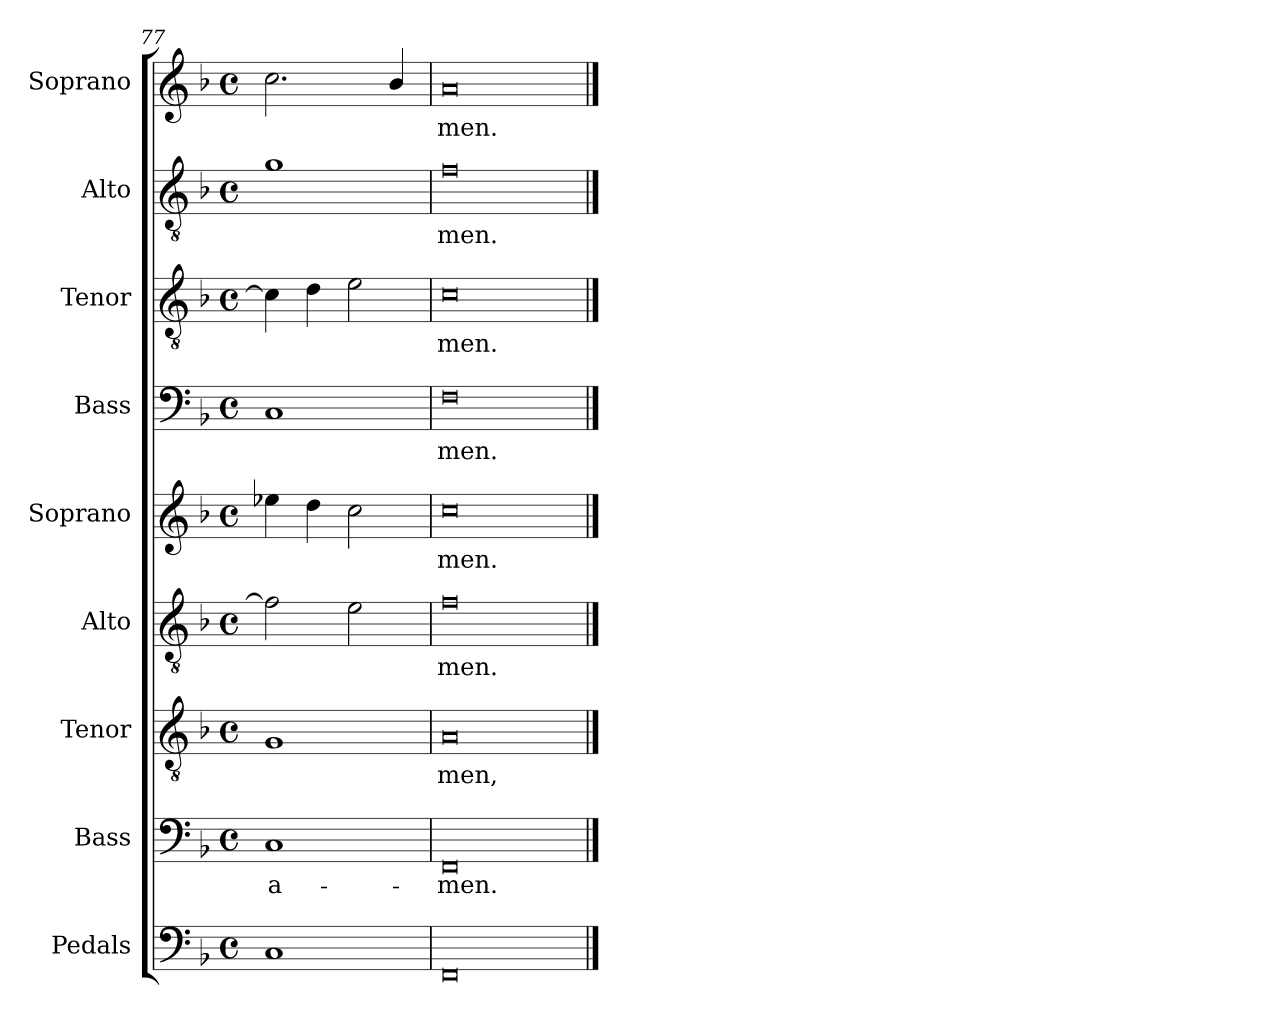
**kern	**kern	**text	**kern	**text	**kern	**text	**kern	**text	**kern	**text	**kern	**text	**kern	**text	**kern	**text
*part9	*part8	*part8	*part7	*part7	*part6	*part6	*part5	*part5	*part4	*part4	*part3	*part3	*part2	*part2	*part1	*part1
*staff9	*staff8	*staff8	*staff7	*staff7	*staff6	*staff6	*staff5	*staff5	*staff4	*staff4	*staff3	*staff3	*staff2	*staff2	*staff1	*staff1
*I"Pedals	*I"Bass	*	*I"Tenor	*	*I"Alto	*	*I"Soprano	*	*I"Bass	*	*I"Tenor	*	*I"Alto	*	*I"Soprano	*
*I'Ped.	*I'B.	*	*I'T.	*	*I'A.	*	*I'S.	*	*I'B.	*	*I'T.	*	*I'A.	*	*I'S.	*
*clefF4	*clefF4	*	*clefGv2	*	*clefGv2	*	*clefG2	*	*clefF4	*	*clefGv2	*	*clefGv2	*	*clefG2	*
*	*	*	*ITrd7c12	*	*ITrd7c12	*	*	*	*	*	*ITrd7c12	*	*ITrd7c12	*	*	*
*k[b-]	*k[b-]	*	*k[b-]	*	*k[b-]	*	*k[b-]	*	*k[b-]	*	*k[b-]	*	*k[b-]	*	*k[b-]	*
*F:	*F:	*	*F:	*	*F:	*	*F:	*	*F:	*	*F:	*	*F:	*	*F:	*
*M4/4	*M4/4	*	*M4/4	*	*M4/4	*	*M4/4	*	*M4/4	*	*M4/4	*	*M4/4	*	*M4/4	*
*met(c)	*met(c)	*	*met(c)	*	*met(c)	*	*met(c)	*	*met(c)	*	*met(c)	*	*met(c)	*	*met(c)	*
=77	=77	=77	=77	=77	=77	=77	=77	=77	=77	=77	=77	=77	=77	=77	=77	=77
!	!	!LO:LY:b:color=#000000	!	!	!	!	!	!	!	!	!	!	!	!	!	!
1Ci	1Ci	a-	1GGi	.	2Fi\]	.	4ee-Xi\	.	1Ci	.	4Ci\]	.	1Gi	.	2.cci\	.
.	.	.	.	.	.	.	4ddi\	.	.	.	4Di\	.	.	.	.	.
.	.	.	.	.	2Ei\	.	2cci\	.	.	.	2Ei\	.	.	.	.	.
.	.	.	.	.	.	.	.	.	.	.	.	.	.	.	4b-i/	.
=78	=78	=78	=78	=78	=78	=78	=78	=78	=78	=78	=78	=78	=78	=78	=78	=78
!	!	!LO:LY:b:color=#000000	!	!	!	!	!	!	!	!	!	!	!	!	!	!
!	!	!	!	!LO:LY:b:color=#000000	!	!	!	!	!	!	!	!	!	!	!	!
!	!	!	!	!	!	!LO:LY:b:color=#000000	!	!	!	!	!	!	!	!	!	!
!	!	!	!	!	!	!	!	!LO:LY:b:color=#000000	!	!	!	!	!	!	!	!
!	!	!	!	!	!	!	!	!	!	!LO:LY:b:color=#000000	!	!	!	!	!	!
!	!	!	!	!	!	!	!	!	!	!	!	!LO:LY:b:color=#000000	!	!	!	!
!	!	!	!	!	!	!	!	!	!	!	!	!	!	!LO:LY:b:color=#000000	!	!
!	!	!	!	!	!	!	!	!	!	!	!	!	!	!	!	!LO:LY:b:color=#000000
0FFi	0FFi	-men.	0AAi	-men,	0Fi	-men.	0cci	-men.	0Fi	-men.	0Ci	-men.	0Fi	-men.	0ai	-men.
==	==	==	==	==	==	==	==	==	==	==	==	==	==	==	==	==
*-	*-	*-	*-	*-	*-	*-	*-	*-	*-	*-	*-	*-	*-	*-	*-	*-
